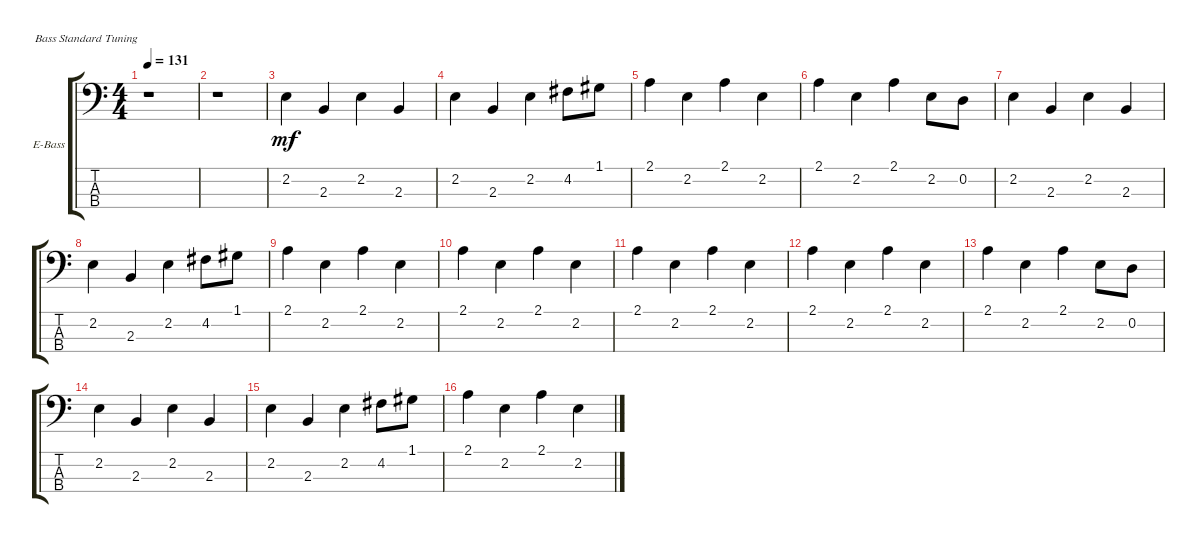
\bracketExtendMode groupsimilarinstruments
\firstSystemTrackNameOrientation horizontal
\otherSystemsTrackNameOrientation horizontal
\track ("Electric Bass" "E-Bass") {instrument electricbassfinger}
\staff {score tabs}
\tuning (G2 D2 A1 E1)
\ts (4 4)
\tempo 131
\clef f4
\ks c
r.1{dy mf instrument electricbassfinger} |
r.1 |
2.2.4 2.3.4 2.2.4 2.3.4 |
2.2.4 2.3.4 2.2.4 4.2.8 1.1.8 |
2.1.4 2.2.4 2.1.4 2.2.4 |
2.1.4 2.2.4 2.1.4 2.2.8 0.2.8 |
2.2.4 2.3.4 2.2.4 2.3.4 |
2.2.4 2.3.4 2.2.4 4.2.8 1.1.8 |
2.1.4 2.2.4 2.1.4 2.2.4 |
2.1.4 2.2.4 2.1.4 2.2.4 |
2.1.4 2.2.4 2.1.4 2.2.4 |
2.1.4 2.2.4 2.1.4 2.2.4 |
2.1.4 2.2.4 2.1.4 2.2.8 0.2.8 |
2.2.4 2.3.4 2.2.4 2.3.4 |
2.2.4 2.3.4 2.2.4 4.2.8 1.1.8 |
2.1.4 2.2.4 2.1.4 2.2.4
